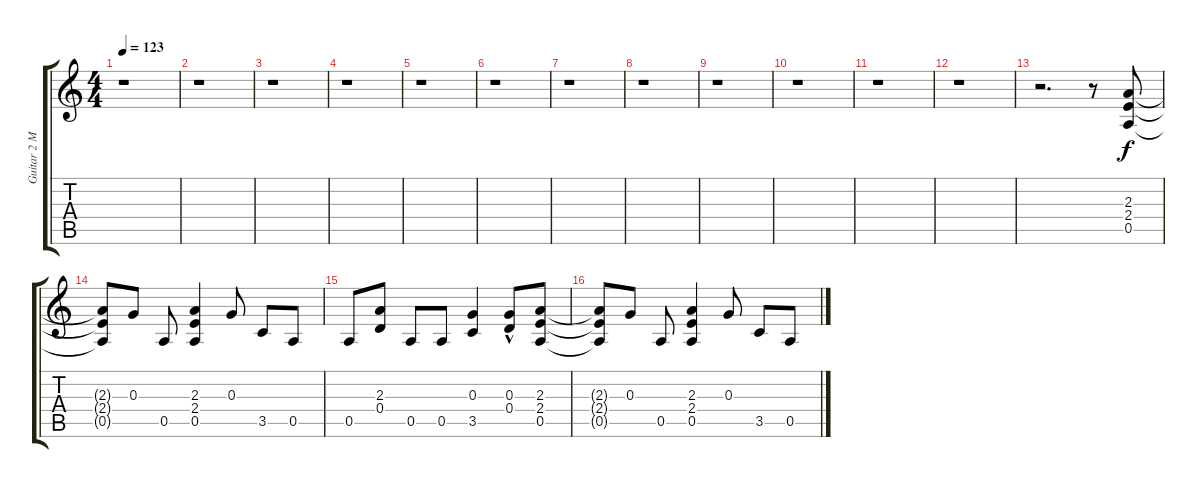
\track ("Guitar 2 Malcolm" "Guitar 2 M") {instrument overdrivenguitar}
\staff {score tabs}
\tuning (E4 B3 G3 D3 A2 E2) {hide}
\ts (4 4)
\tempo 123
\clef g2
\ks c
r.1{dy f instrument overdrivenguitar} |
r.1 |
r.1 |
r.1 |
r.1 |
r.1 |
r.1 |
r.1 |
r.1 |
r.1 |
r.1 |
r.1 |
r.2{d} r.8 (2.3 2.4 0.5).8 |
(2.3{t} 2.4{t} 0.5{t}).8 0.3.8 0.5.8 (2.3 2.4 0.5).4 0.3.8 3.5.8 0.5.8 |
0.5.8 (2.3 0.4).8 0.5.8 0.5.8 (0.3 3.5).4 (0.3{hac} 0.4).8 (2.3 2.4 0.5).8 |
(2.3{t} 2.4{t} 0.5{t}).8 0.3.8 0.5.8 (2.3 2.4 0.5).4 0.3.8 3.5.8 0.5.8
